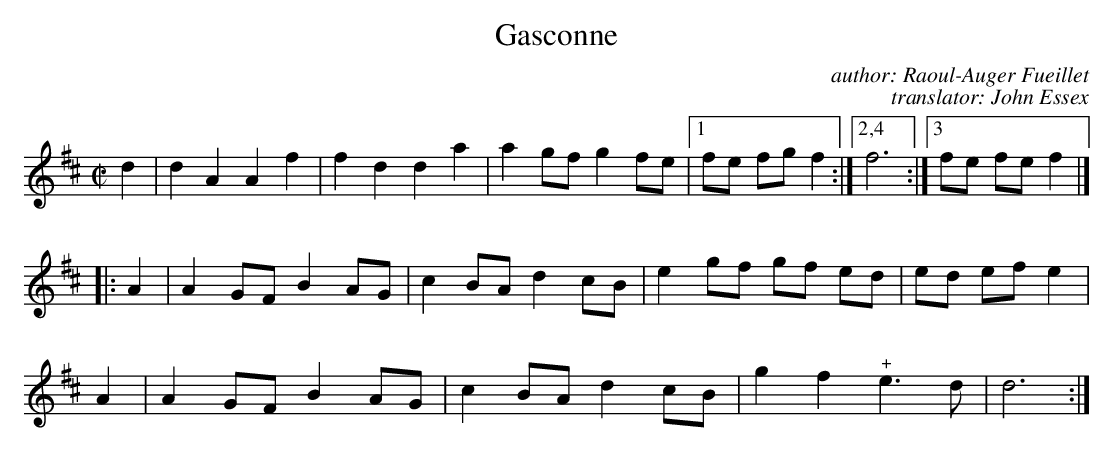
X:1
T: Gasconne
C: author: Raoul-Auger Fueillet
C: translator: John Essex
L: 1/8
M: C|
K: D
d2 |\
d2 A2 A2 f2 | f2 d2 d2 a2 | a2 gf g2 fe |\
[1 fe fg f2 :|2,4 f6 :|3 fe fe f2 |]
|: A2 |\
A2 GF B2 AG | c2 BA d2 cB |\
e2 gf gf ed | ed ef e2 |
A2 |\
A2 GF B2 AG | c2 BA d2 cB |\
g2 f2 "^+"e3 d | d6 :|
